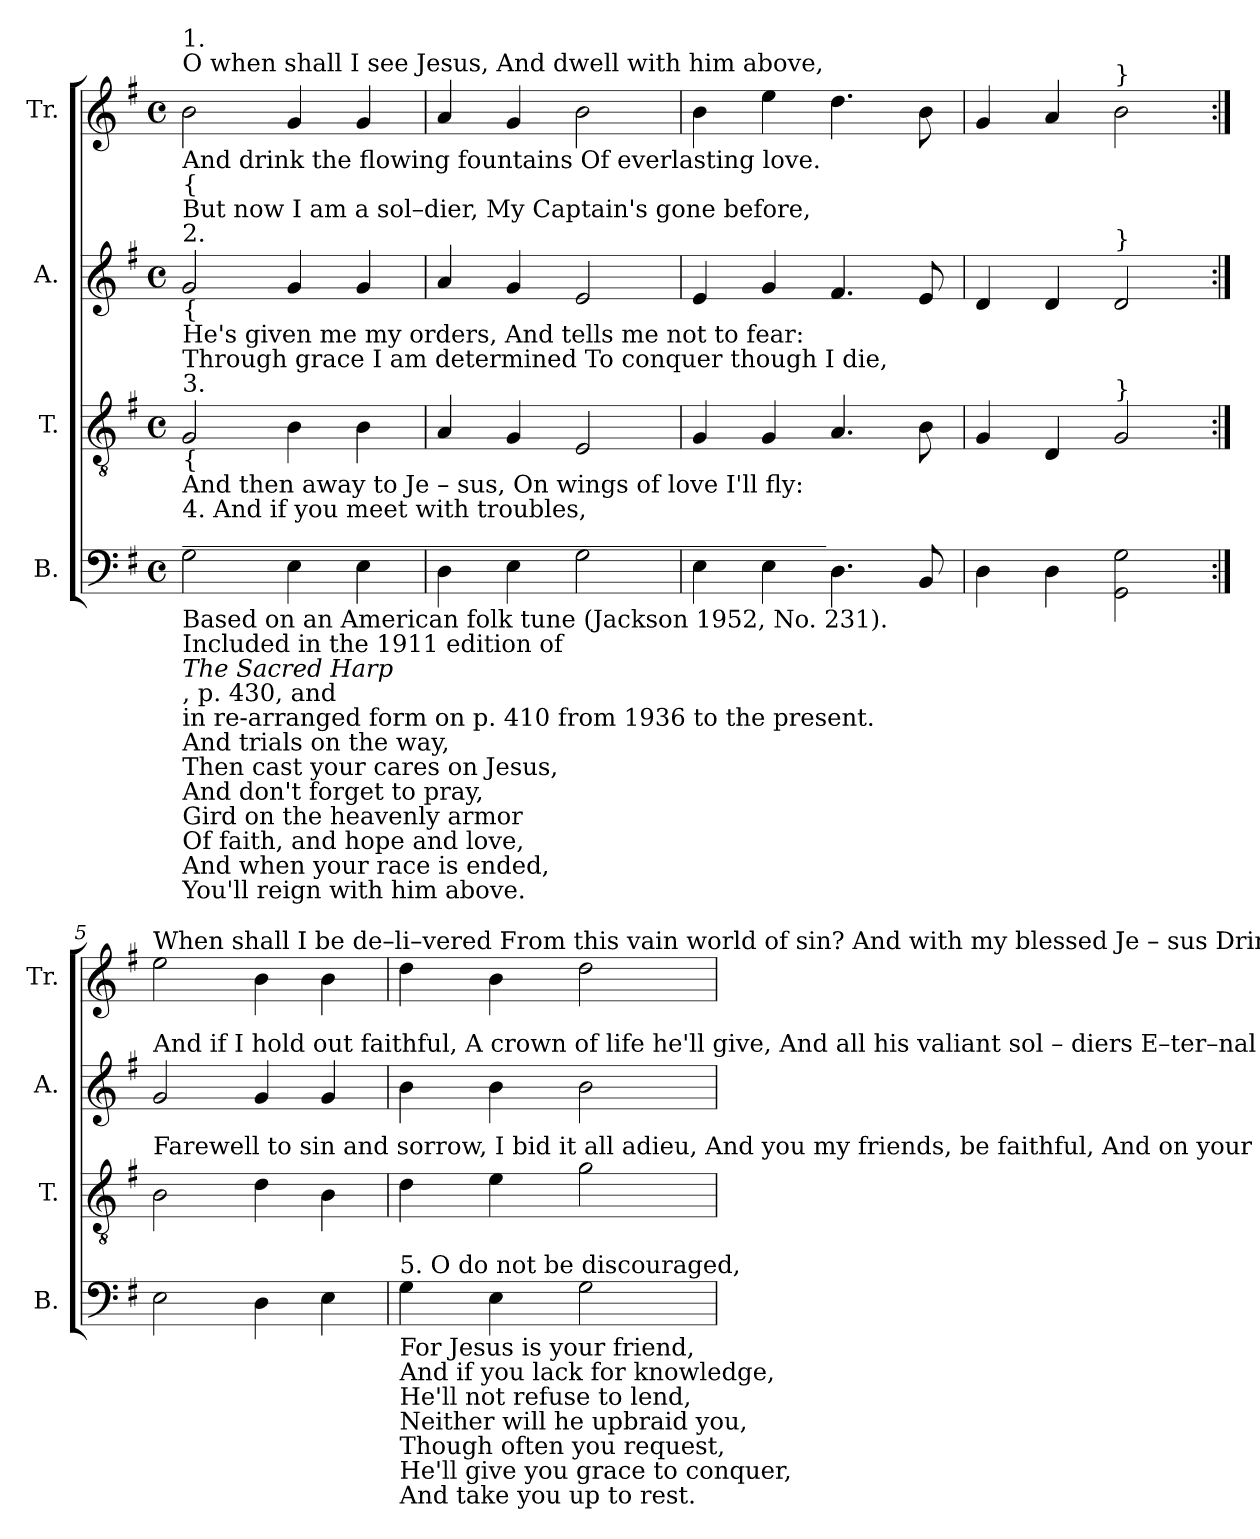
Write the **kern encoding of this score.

**kern	**kern	**kern	**kern
*part4	*part3	*part2	*part1
*staff4	*staff3	*staff2	*staff1
*I"B.	*I"T.	*I"A.	*I"Tr.
*I'B.	*I'T.	*I'A.	*I'Tr.
*clefF4	*clefGv2	*clefG2	*clefG2
*k[f#]	*k[f#]	*k[f#]	*k[f#]
*M4/4	*M4/4	*M4/4	*M4/4
*met(c)	*met(c)	*met(c)	*met(c)
*MM150	*MM150	*MM150	*MM150
=1	=1	=1	=1
!	!	!	!LO:TX:a:t=O  when shall I see Jesus,  And dwell with him above,
!	!	!	!LO:TX:b:t=And drink the flowing fountains  Of  everlasting  love.
!	!	!	!LO:TX:a:t=1.
!	!	!	!LO:TX:b:t={
!	!	!LO:TX:a:t=2.	!
!	!	!LO:TX:b:t={	!
!	!	!LO:TX:a:t=But  now  I  am  a  sol–dier,  My Captain's gone before,	!
!	!	!LO:TX:b:t=He's  given  me  my  orders,  And  tells  me  not to fear&colon;	!
!	!LO:TX:a:t=3.	!	!
!	!LO:TX:b:t={	!	!
!	!LO:TX:a:t=Through grace I am determined To conquer though I die,	!	!
!	!LO:TX:b:t=And   then  away  to  Je – sus,   On wings of love  I'll fly&colon;	!	!
!LO:TX:a:t=_____________________________________________________	!	!	!
!LO:TX:b:t=Based on an American folk tune (Jackson 1952, No. 231).	!	!	!
!LO:TX:b:t=Included in the 1911 edition of	!	!	!
!LO:TX:b:i:t=The Sacred Harp	!	!	!
!LO:TX:b:t=, p. 430, and	!	!	!
!LO:TX:b:t=in re-arranged form on p. 410 from 1936 to the present.	!	!	!
!LO:TX:a:t=4. And if you meet with troubles,	!	!	!
!LO:TX:b:t=And trials on the way,	!	!	!
!LO:TX:b:t=Then cast your cares on Jesus,	!	!	!
!LO:TX:b:t=And don't forget to pray,	!	!	!
!LO:TX:b:t=Gird on the heavenly armor	!	!	!
!LO:TX:b:t=Of faith, and hope and love,	!	!	!
!LO:TX:b:t=And when your race is ended,	!	!	!
!LO:TX:b:t=You'll reign with him above.	!	!	!
2G!\	2G!/	2g!/	2b!\
4E!\	4B!\	4g!/	4g!/
4E!\	4B!\	4g!/	4g!/
=2	=2	=2	=2
4D!\	4A!/	4a!/	4a!/
4E!\	4G!/	4g!/	4g!/
2G!\	2E!/	2e!/	2b!\
=3	=3	=3	=3
4E!\	4G!/	4e!/	4b!\
4E!\	4G!/	4g!/	4ee!\
4.D!\	4.A!/	4.f#!/	4.dd!\
8BB!/	8B!\	8e!/	8b!\
=4	=4	=4	=4
4D!\	4G!/	4d!/	4g!/
4D!\	4D!/	4d!/	4a!/
!	!	!	!LO:TX:a:t=}
!	!	!LO:TX:a:t=}	!
!	!LO:TX:a:t=}	!	!
2GG!\ 2G!\	2G!/	2d!/	2b!\
=5:|!	=5:|!	=5:|!	=5:|!
!	!	!	!LO:TX:a:t=When shall I be  de–li–vered From this vain world of sin? And with my blessed Je – sus  Drink endless pleasure in.
!	!	!LO:TX:a:t=And   if  I hold out  faithful,   A crown of life he'll give,  And  all  his  valiant  sol – diers  E–ter–nal  life shall have.	!
!	!LO:TX:a:t=Farewell  to  sin  and  sorrow,   I   bid   it     all  adieu,    And you my friends, be faithful, And on your way pursue.	!	!
2E!\	2B!\	2g!/	2ee!\
4D!\	4d!\	4g!/	4b!\
4E!\	4B!\	4g!/	4b!\
=6	=6	=6	=6
!LO:TX:a:t=5. O do not be discouraged,	!	!	!
!LO:TX:b:t=For Jesus is your friend,	!	!	!
!LO:TX:b:t=And if you lack for knowledge,	!	!	!
!LO:TX:b:t=He'll not refuse to lend,	!	!	!
!LO:TX:b:t=Neither will he upbraid you,	!	!	!
!LO:TX:b:t=Though often you request,	!	!	!
!LO:TX:b:t=He'll give you grace to conquer,	!	!	!
!LO:TX:b:t=And take you up to rest.	!	!	!
4G!\	4d!\	4b!\	4dd!\
4E!\	4e!\	4b!\	4b!\
2G!\	2g!\	2b!\	2dd!\
=	=	=	=
*-	*-	*-	*-
